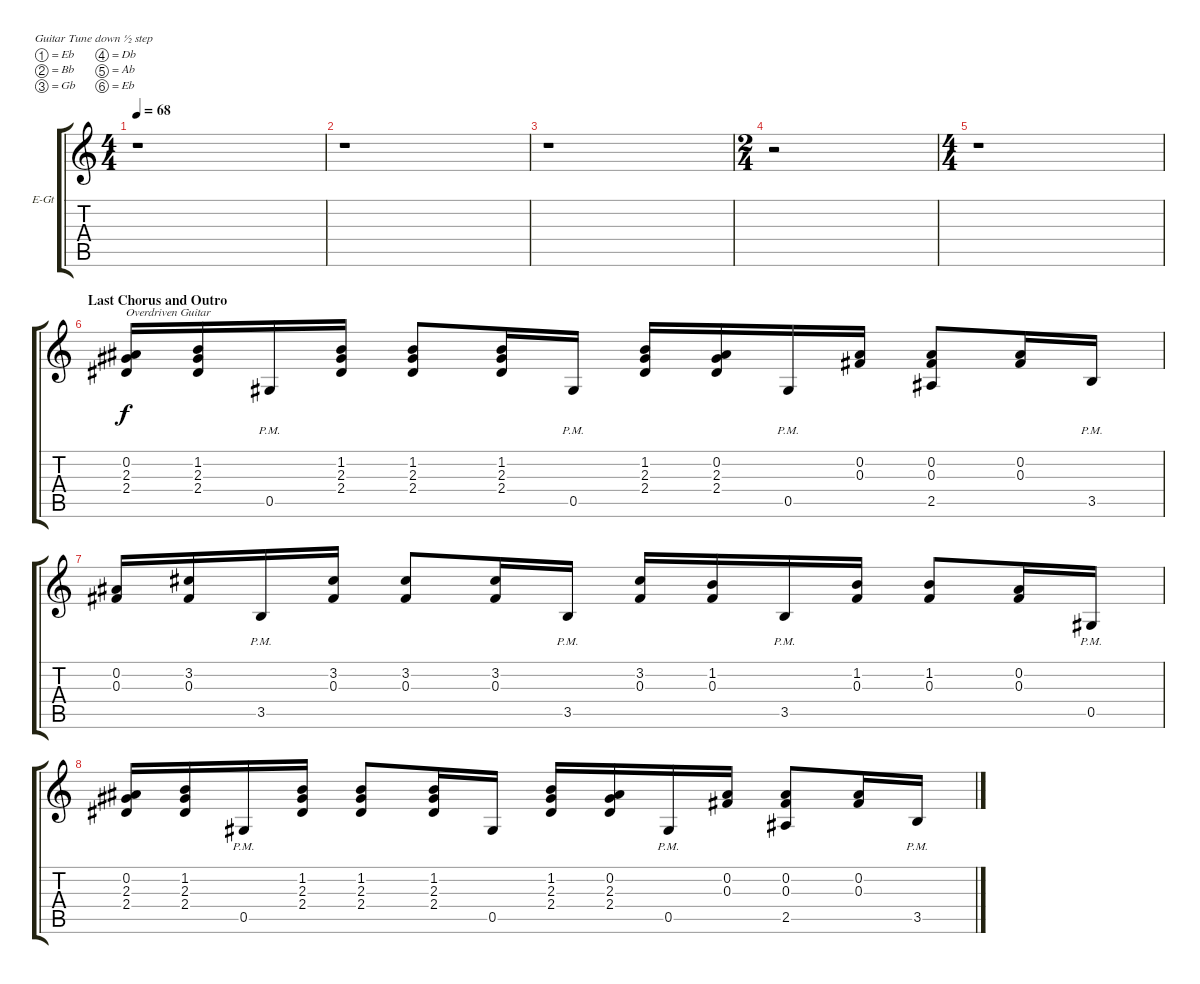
\bracketExtendMode groupsimilarinstruments
\firstSystemTrackNameOrientation horizontal
\otherSystemsTrackNameOrientation horizontal
\track ("Sasha" "E-Gt") {instrument overdrivenguitar}
\staff {score tabs}
\tuning (Eb4 Bb3 Gb3 Db3 Ab2 Eb2)
\ts (4 4)
\tempo 68
\clef g2
\ks c
r.1{dy f} |
r.1 |
r.1 |
\ts (2 4)
r.2 |
\ts (4 4)
r.1 |
\section ("" "Last Chorus and Outro")
(0.2 2.3 2.4).16{txt "Overdriven Guitar"} (1.2 2.3 2.4).16 0.5{pm}.16 (1.2 2.3 2.4).16 (1.2 2.3 2.4).8 (1.2 2.3 2.4).16 0.5{pm}.16 (1.2 2.3 2.4).16 (0.2 2.3 2.4).16 0.5{pm}.16 (0.2 0.3).16 (0.2 0.3 2.5).8 (0.2 0.3).16 3.5{pm}.16 |
(0.2 0.3).16 (3.2 0.3).16 3.5{pm}.16 (3.2 0.3).16 (3.2 0.3).8 (3.2 0.3).16 3.5{pm}.16 (3.2 0.3).16 (1.2 0.3).16 3.5{pm}.16 (1.2 0.3).16 (1.2 0.3).8 (0.2 0.3).16 0.5{pm}.16 |
(0.2 2.3 2.4).16 (1.2 2.3 2.4).16 0.5{pm}.16 (1.2 2.3 2.4).16 (1.2 2.3 2.4).8 (1.2 2.3 2.4).16 0.5.16 (1.2 2.3 2.4).16 (0.2 2.3 2.4).16 0.5{pm}.16 (0.2 0.3).16 (0.2 0.3 2.5).8 (0.2 0.3).16 3.5{pm}.16
